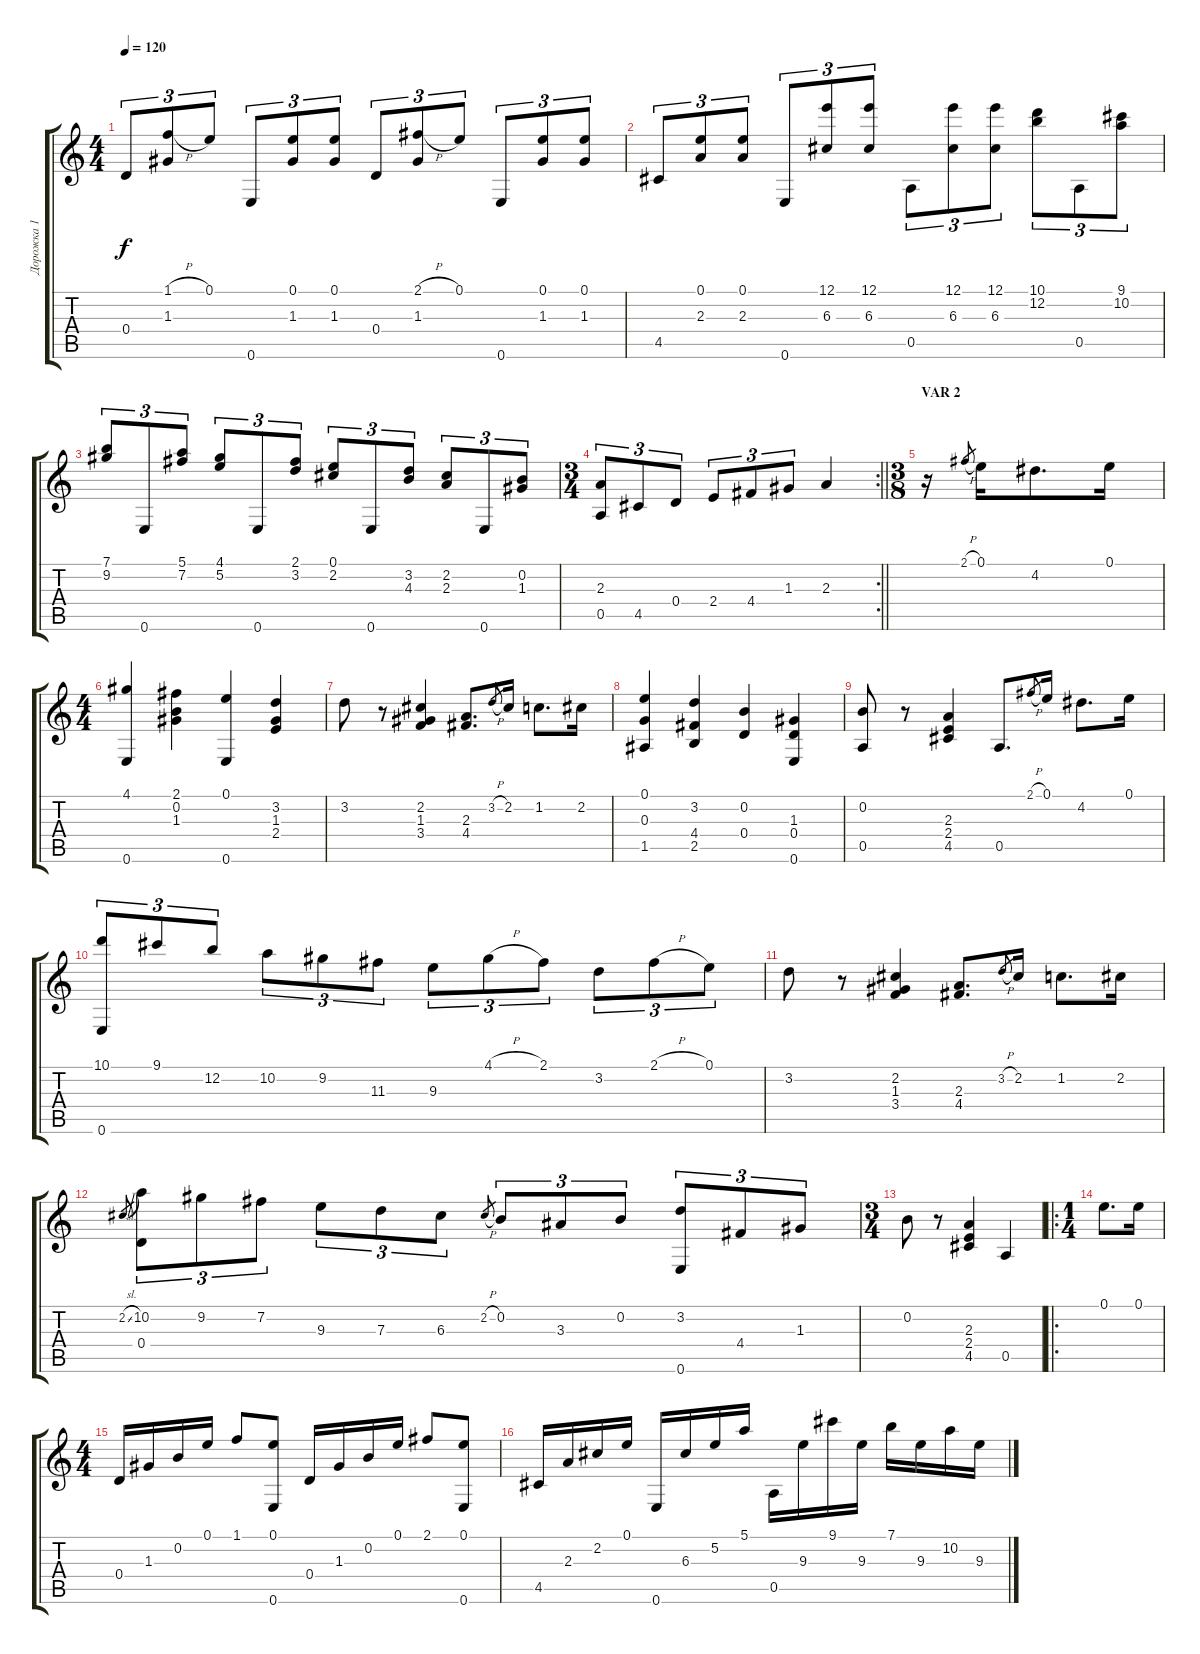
\track ("Дорожка 1" "Дорожка 1") {instrument acousticguitarnylon}
\staff {score tabs}
\tuning (E4 B3 G3 D3 A2 E2) {hide}
\ts (4 4)
\tempo 120
\clef g2
\ks c
0.4.8{tu (3 2) dy f} (1.1{h} 1.3).8{tu (3 2)} 0.1.8{tu (3 2)} 0.6.8{tu (3 2)} (0.1 1.3).8{tu (3 2)} (0.1 1.3).8{tu (3 2)} 0.4.8{tu (3 2)} (2.1{h} 1.3).8{tu (3 2)} 0.1.8{tu (3 2)} 0.6.8{tu (3 2)} (0.1 1.3).8{tu (3 2)} (0.1 1.3).8{tu (3 2)} |
4.5.8{tu (3 2)} (0.1 2.3).8{tu (3 2)} (0.1 2.3).8{tu (3 2)} 0.6.8{tu (3 2)} (12.1 6.3).8{tu (3 2)} (12.1 6.3).8{tu (3 2)} 0.5.8{tu (3 2)} (12.1 6.3).8{tu (3 2)} (12.1 6.3).8{tu (3 2)} (10.1 12.2).8{tu (3 2)} 0.5.8{tu (3 2)} (9.1 10.2).8{tu (3 2)} |
(7.1 9.2).8{tu (3 2)} 0.6.8{tu (3 2)} (5.1 7.2).8{tu (3 2)} (4.1 5.2).8{tu (3 2)} 0.6.8{tu (3 2)} (2.1 3.2).8{tu (3 2)} (0.1 2.2).8{tu (3 2)} 0.6.8{tu (3 2)} (3.2 4.3).8{tu (3 2)} (2.2 2.3).8{tu (3 2)} 0.6.8{tu (3 2)} (0.2 1.3).8{tu (3 2)} |
\rc 2
\ts (3 4)
\barLineRight lightlight
(2.3 0.5).8{tu (3 2)} 4.5.8{tu (3 2)} 0.4.8{tu (3 2)} 2.4.8{tu (3 2)} 4.4.8{tu (3 2)} 1.3.8{tu (3 2)} 2.3.4 |
\ts (3 8)
\section ("" "VAR 2")
r.16 2.1{h}.8{gr} 0.1.16 4.2.8{d} 0.1.16 |
\ts (4 4)
(4.1 0.6).4 (2.1 0.2 1.3).4 (0.1 0.6).4 (3.2 1.3 2.4).4 |
3.2.8 r.8 (2.2 1.3 3.4).4 (2.3 4.4).8{d} 3.2{h}.8{gr} 2.2.16 1.2.8{d} 2.2.16 |
(0.1 0.3 1.5).4 (3.2 4.4 2.5).4 (0.2 0.4).4 (1.3 0.4 0.6).4 |
(0.2 0.5).8 r.8 (2.3 2.4 4.5).4 0.5.8{d} 2.1{h}.8{gr} 0.1.16 4.2.8{d} 0.1.16 |
(10.1 0.6).8{tu (3 2)} 9.1.8{tu (3 2)} 12.2.8{tu (3 2)} 10.2.8{tu (3 2)} 9.2.8{tu (3 2)} 11.3.8{tu (3 2)} 9.3.8{tu (3 2)} 4.1{h}.8{tu (3 2)} 2.1.8{tu (3 2)} 3.2.8{tu (3 2)} 2.1{h}.8{tu (3 2)} 0.1.8{tu (3 2)} |
3.2.8 r.8 (2.2 1.3 3.4).4 (2.3 4.4).8{d} 3.2{h}.8{gr} 2.2.16 1.2.8{d} 2.2.16 |
2.2{sl}.8{gr} (10.2 0.4).8{tu (3 2)} 9.2.8{tu (3 2)} 7.2.8{tu (3 2)} 9.3.8{tu (3 2)} 7.3.8{tu (3 2)} 6.3.8{tu (3 2)} 2.2{h}.8{gr} 0.2.8{tu (3 2)} 3.3.8{tu (3 2)} 0.2.8{tu (3 2)} (3.2 0.6).8{tu (3 2)} 4.4.8{tu (3 2)} 1.3.8{tu (3 2)} |
\ts (3 4)
0.2.8 r.8 (2.3 2.4 4.5).4 0.5.4 |
\ro
\ts (1 4)
0.1.8{d} 0.1.16 |
\ts (4 4)
0.4.16 1.3.16 0.2.16 0.1.16 1.1.8 (0.1 0.6).8 0.4.16 1.3.16 0.2.16 0.1.16 2.1.8 (0.1 0.6).8 |
4.5.16 2.3.16 2.2.16 0.1.16 0.6.16 6.3.16 5.2.16 5.1.16 0.5.16 9.3.16 9.1.16 9.3.16 7.1.16 9.3.16 10.2.16 9.3.16
